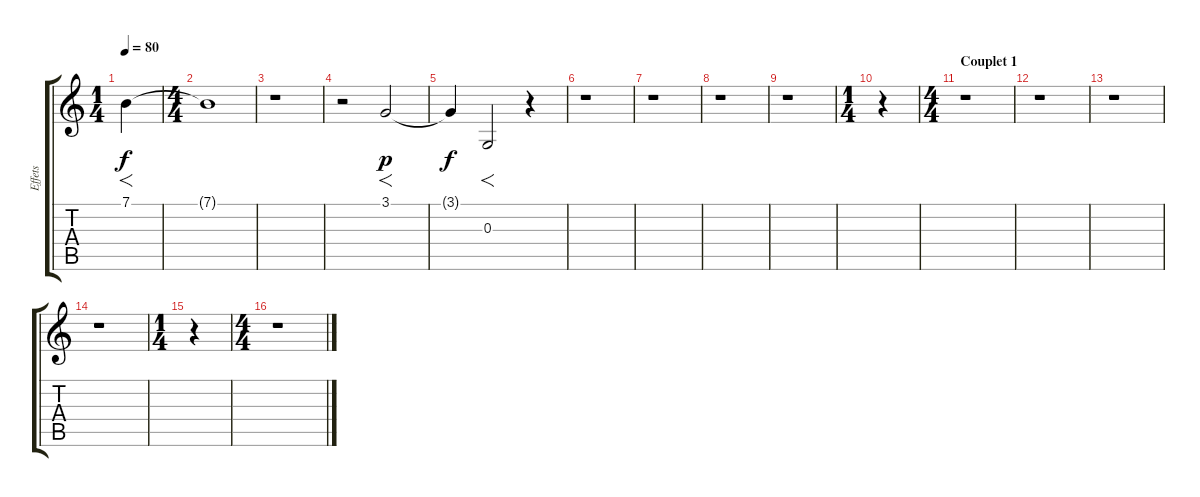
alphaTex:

\track ("Effets" "Effets") {instrument pad2warm}
\staff {score tabs}
\tuning (E4 B3 G3 D3 A2 E2) {hide}
\ts (1 4)
\tempo 80
\clef g2
\ks c
7.1.4{f dy f instrument pad3polysynth} |
\ts (4 4)
7.1{t}.1{volume 4} |
r.1 |
r.2{volume 13 instrument tangoaccordion} 3.1.2{f dy p} |
3.1{t}.4{dy f} 0.3.2{f} r.4 |
r.1 |
r.1 |
r.1 |
r.1 |
\ts (1 4)
r.4 |
\ts (4 4)
\section ("" "Couplet 1")
r.1 |
r.1 |
r.1 |
r.1 |
\ts (1 4)
r.4 |
\ts (4 4)
r.1
